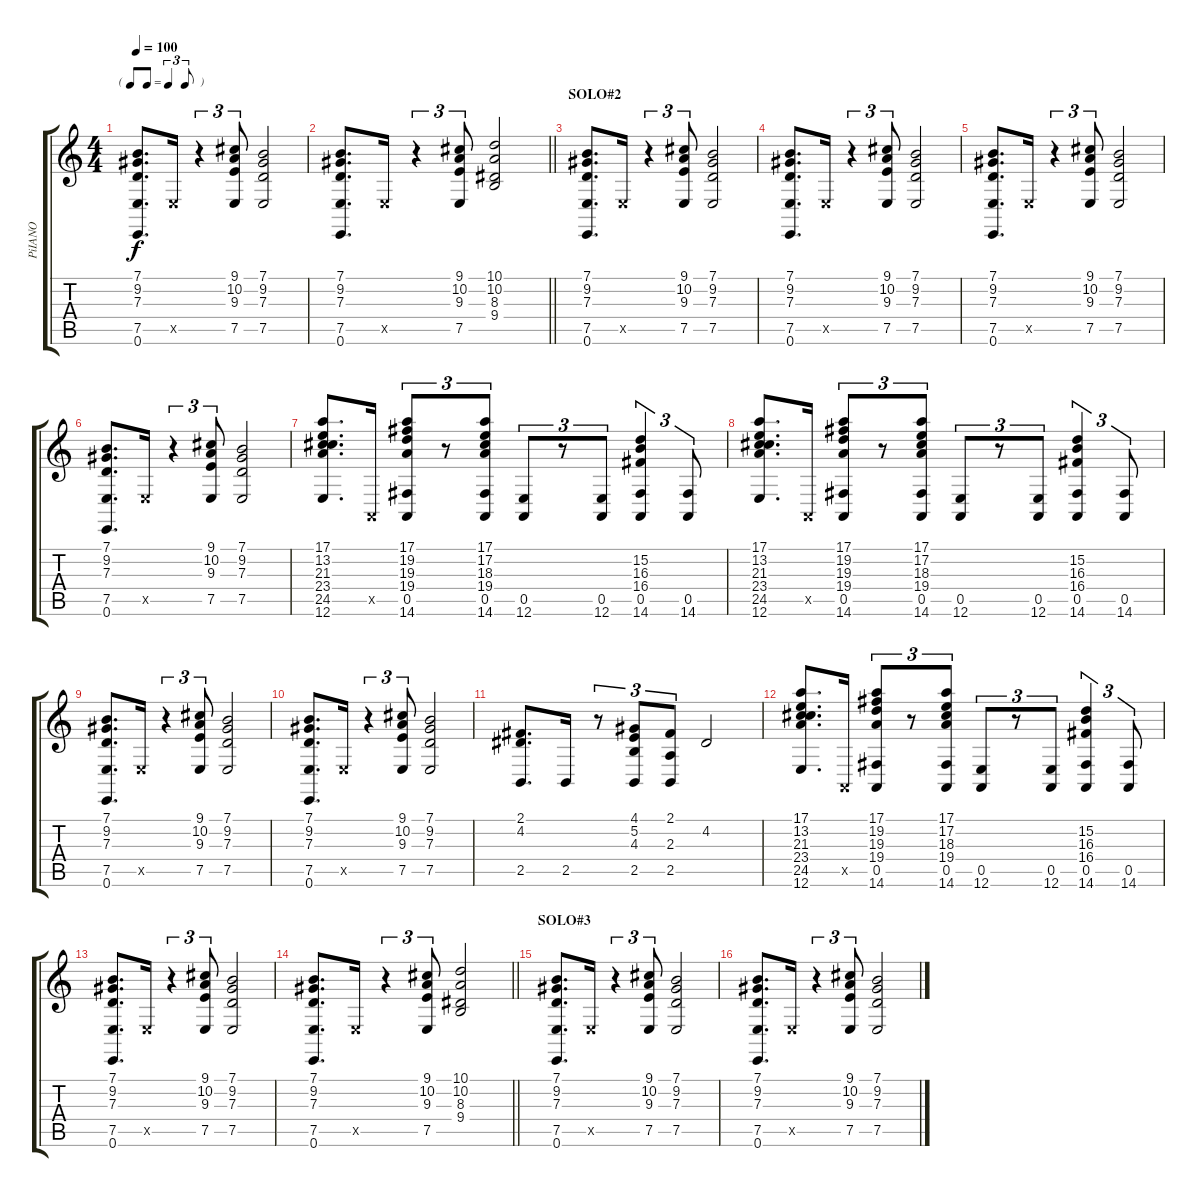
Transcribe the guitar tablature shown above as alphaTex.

\track ("PiIANO" "PiIANO") {instrument electricpiano2}
\staff {score tabs}
\tuning (E4 B3 G3 D3 A2 E2) {hide}
\ts (4 4)
\tf triplet8th
\tempo 100
\clef g2
\ks c
(7.1 9.2 7.3 7.5 0.6).8{d dy f} 7.5{x}.16 r.4{tu (3 2)} (9.1 10.2 9.3 7.5).8{tu (3 2)} (7.1 9.2 7.3 7.5).2 |
\barLineRight lightlight
(7.1 9.2 7.3 7.5 0.6).8{d} 7.5{x}.16 r.4{tu (3 2)} (9.1 10.2 9.3 7.5).8{tu (3 2)} (10.1 10.2 8.3 9.4).2 |
\section ("" "SOLO#2")
(7.1 9.2 7.3 7.5 0.6).8{d} 7.5{x}.16 r.4{tu (3 2)} (9.1 10.2 9.3 7.5).8{tu (3 2)} (7.1 9.2 7.3 7.5).2 |
(7.1 9.2 7.3 7.5 0.6).8{d} 7.5{x}.16 r.4{tu (3 2)} (9.1 10.2 9.3 7.5).8{tu (3 2)} (7.1 9.2 7.3 7.5).2 |
(7.1 9.2 7.3 7.5 0.6).8{d} 7.5{x}.16 r.4{tu (3 2)} (9.1 10.2 9.3 7.5).8{tu (3 2)} (7.1 9.2 7.3 7.5).2 |
(7.1 9.2 7.3 7.5 0.6).8{d} 7.5{x}.16 r.4{tu (3 2)} (9.1 10.2 9.3 7.5).8{tu (3 2)} (7.1 9.2 7.3 7.5).2 |
(17.1 13.2 21.3 23.4 24.5 12.6).8{d} 0.5{x}.16 (17.1 19.2 19.3 19.4 0.5 14.6).8{tu (3 2)} r.8{tu (3 2)} (17.1 17.2 18.3 19.4 0.5 14.6).8{tu (3 2)} (0.5 12.6).8{tu (3 2)} r.8{tu (3 2)} (0.5 12.6).8{tu (3 2)} (15.2 16.3 16.4 0.5 14.6).4{tu (3 2)} (0.5 14.6).8{tu (3 2)} |
(17.1 13.2 21.3 23.4 24.5 12.6).8{d} 0.5{x}.16 (17.1 19.2 19.3 19.4 0.5 14.6).8{tu (3 2)} r.8{tu (3 2)} (17.1 17.2 18.3 19.4 0.5 14.6).8{tu (3 2)} (0.5 12.6).8{tu (3 2)} r.8{tu (3 2)} (0.5 12.6).8{tu (3 2)} (15.2 16.3 16.4 0.5 14.6).4{tu (3 2)} (0.5 14.6).8{tu (3 2)} |
(7.1 9.2 7.3 7.5 0.6).8{d} 7.5{x}.16 r.4{tu (3 2)} (9.1 10.2 9.3 7.5).8{tu (3 2)} (7.1 9.2 7.3 7.5).2 |
(7.1 9.2 7.3 7.5 0.6).8{d} 7.5{x}.16 r.4{tu (3 2)} (9.1 10.2 9.3 7.5).8{tu (3 2)} (7.1 9.2 7.3 7.5).2 |
(2.1 4.2 2.5).8{d} 2.5.16 r.8{tu (3 2)} (4.1 5.2 4.3 2.5).8{tu (3 2)} (2.1 2.3 2.5).8{tu (3 2)} 4.2.2 |
(17.1 13.2 21.3 23.4 24.5 12.6).8{d} 0.5{x}.16 (17.1 19.2 19.3 19.4 0.5 14.6).8{tu (3 2)} r.8{tu (3 2)} (17.1 17.2 18.3 19.4 0.5 14.6).8{tu (3 2)} (0.5 12.6).8{tu (3 2)} r.8{tu (3 2)} (0.5 12.6).8{tu (3 2)} (15.2 16.3 16.4 0.5 14.6).4{tu (3 2)} (0.5 14.6).8{tu (3 2)} |
(7.1 9.2 7.3 7.5 0.6).8{d} 7.5{x}.16 r.4{tu (3 2)} (9.1 10.2 9.3 7.5).8{tu (3 2)} (7.1 9.2 7.3 7.5).2 |
\barLineRight lightlight
(7.1 9.2 7.3 7.5 0.6).8{d} 7.5{x}.16 r.4{tu (3 2)} (9.1 10.2 9.3 7.5).8{tu (3 2)} (10.1 10.2 8.3 9.4).2 |
\section ("" "SOLO#3")
(7.1 9.2 7.3 7.5 0.6).8{d} 7.5{x}.16 r.4{tu (3 2)} (9.1 10.2 9.3 7.5).8{tu (3 2)} (7.1 9.2 7.3 7.5).2 |
(7.1 9.2 7.3 7.5 0.6).8{d} 7.5{x}.16 r.4{tu (3 2)} (9.1 10.2 9.3 7.5).8{tu (3 2)} (7.1 9.2 7.3 7.5).2
